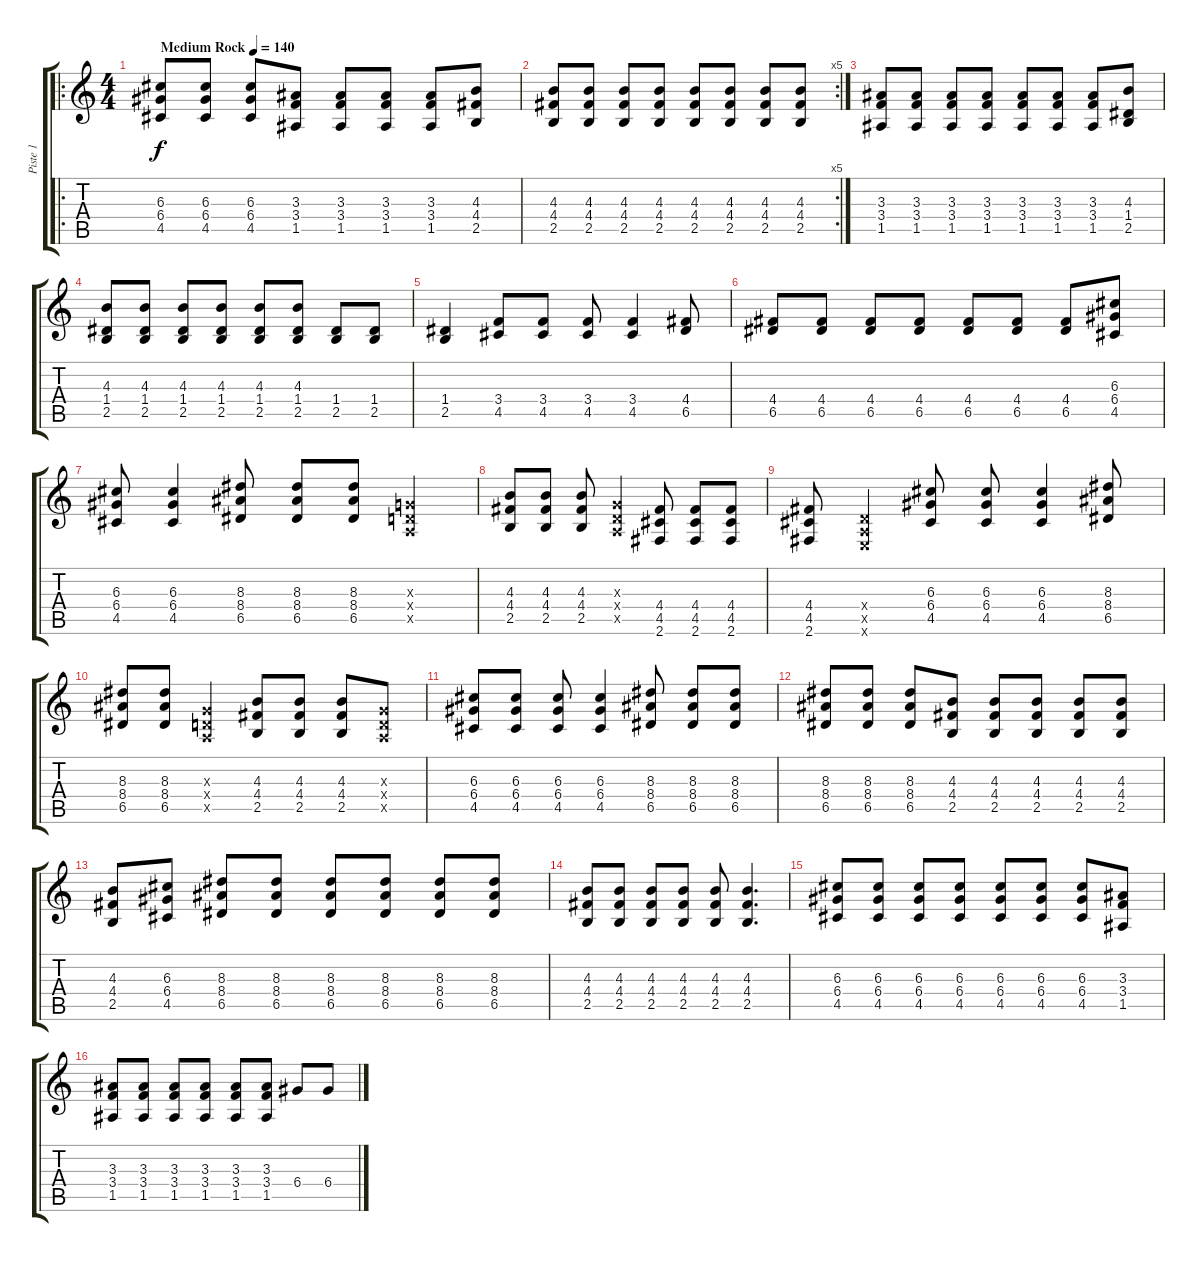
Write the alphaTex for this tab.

\track ("Piste 1" "Piste 1") {instrument electricguitarclean}
\staff {score tabs}
\tuning (E4 B3 G3 D3 A2 E2) {hide}
\ro
\ts (4 4)
\tempo (140 "Medium Rock")
\clef g2
\ks c
(6.3 6.4 4.5).8{dy f instrument electricguitarclean} (6.3 6.4 4.5).8 (6.3 6.4 4.5).8 (3.3 3.4 1.5).8 (3.3 3.4 1.5).8 (3.3 3.4 1.5).8 (3.3 3.4 1.5).8 (4.3 4.4 2.5).8 |
\rc 5
(4.3 4.4 2.5).8 (4.3 4.4 2.5).8 (4.3 4.4 2.5).8 (4.3 4.4 2.5).8 (4.3 4.4 2.5).8 (4.3 4.4 2.5).8 (4.3 4.4 2.5).8 (4.3 4.4 2.5).8 |
(3.3 3.4 1.5).8 (3.3 3.4 1.5).8 (3.3 3.4 1.5).8 (3.3 3.4 1.5).8 (3.3 3.4 1.5).8 (3.3 3.4 1.5).8 (3.3 3.4 1.5).8 (4.3 1.4 2.5).8 |
(4.3 1.4 2.5).8 (4.3 1.4 2.5).8 (4.3 1.4 2.5).8 (4.3 1.4 2.5).8 (4.3 1.4 2.5).8 (4.3 1.4 2.5).8 (1.4 2.5).8 (1.4 2.5).8 |
(1.4 2.5).4 (3.4 4.5).8 (3.4 4.5).8 (3.4 4.5).8 (3.4 4.5).4 (4.4 6.5).8 |
(4.4 6.5).8 (4.4 6.5).8 (4.4 6.5).8 (4.4 6.5).8 (4.4 6.5).8 (4.4 6.5).8 (4.4 6.5).8 (6.3 6.4 4.5).8 |
(6.3 6.4 4.5).8 (6.3 6.4 4.5).4 (8.3 8.4 6.5).8 (8.3 8.4 6.5).8 (8.3 8.4 6.5).8 (0.3{x} 0.4{x} 0.5{x}).4 |
(4.3 4.4 2.5).8 (4.3 4.4 2.5).8 (4.3 4.4 2.5).8 (0.3{x} 0.4{x} 0.5{x}).4 (4.4 4.5 2.6).8 (4.4 4.5 2.6).8 (4.4 4.5 2.6).8 |
(4.4 4.5 2.6).8 (0.4{x} 0.5{x} 0.6{x}).4 (6.3 6.4 4.5).8 (6.3 6.4 4.5).8 (6.3 6.4 4.5).4 (8.3 8.4 6.5).8 |
(8.3 8.4 6.5).8 (8.3 8.4 6.5).8 (0.3{x} 0.4{x} 0.5{x}).4 (4.3 4.4 2.5).8 (4.3 4.4 2.5).8 (4.3 4.4 2.5).8 (0.3{x} 0.4{x} 0.5{x}).8 |
(6.3 6.4 4.5).8 (6.3 6.4 4.5).8 (6.3 6.4 4.5).8 (6.3 6.4 4.5).4 (8.3 8.4 6.5).8 (8.3 8.4 6.5).8 (8.3 8.4 6.5).8 |
(8.3 8.4 6.5).8 (8.3 8.4 6.5).8 (8.3 8.4 6.5).8 (4.3 4.4 2.5).8 (4.3 4.4 2.5).8 (4.3 4.4 2.5).8 (4.3 4.4 2.5).8 (4.3 4.4 2.5).8 |
(4.3 4.4 2.5).8 (6.3 6.4 4.5).8 (8.3 8.4 6.5).8 (8.3 8.4 6.5).8 (8.3 8.4 6.5).8 (8.3 8.4 6.5).8 (8.3 8.4 6.5).8 (8.3 8.4 6.5).8 |
(4.3 4.4 2.5).8 (4.3 4.4 2.5).8 (4.3 4.4 2.5).8 (4.3 4.4 2.5).8 (4.3 4.4 2.5).8 (4.3 4.4 2.5).4{d} |
(6.3 6.4 4.5).8 (6.3 6.4 4.5).8 (6.3 6.4 4.5).8 (6.3 6.4 4.5).8 (6.3 6.4 4.5).8 (6.3 6.4 4.5).8 (6.3 6.4 4.5).8 (3.3 3.4 1.5).8 |
(3.3 3.4 1.5).8 (3.3 3.4 1.5).8 (3.3 3.4 1.5).8 (3.3 3.4 1.5).8 (3.3 3.4 1.5).8 (3.3 3.4 1.5).8 6.4.8 6.4.8
